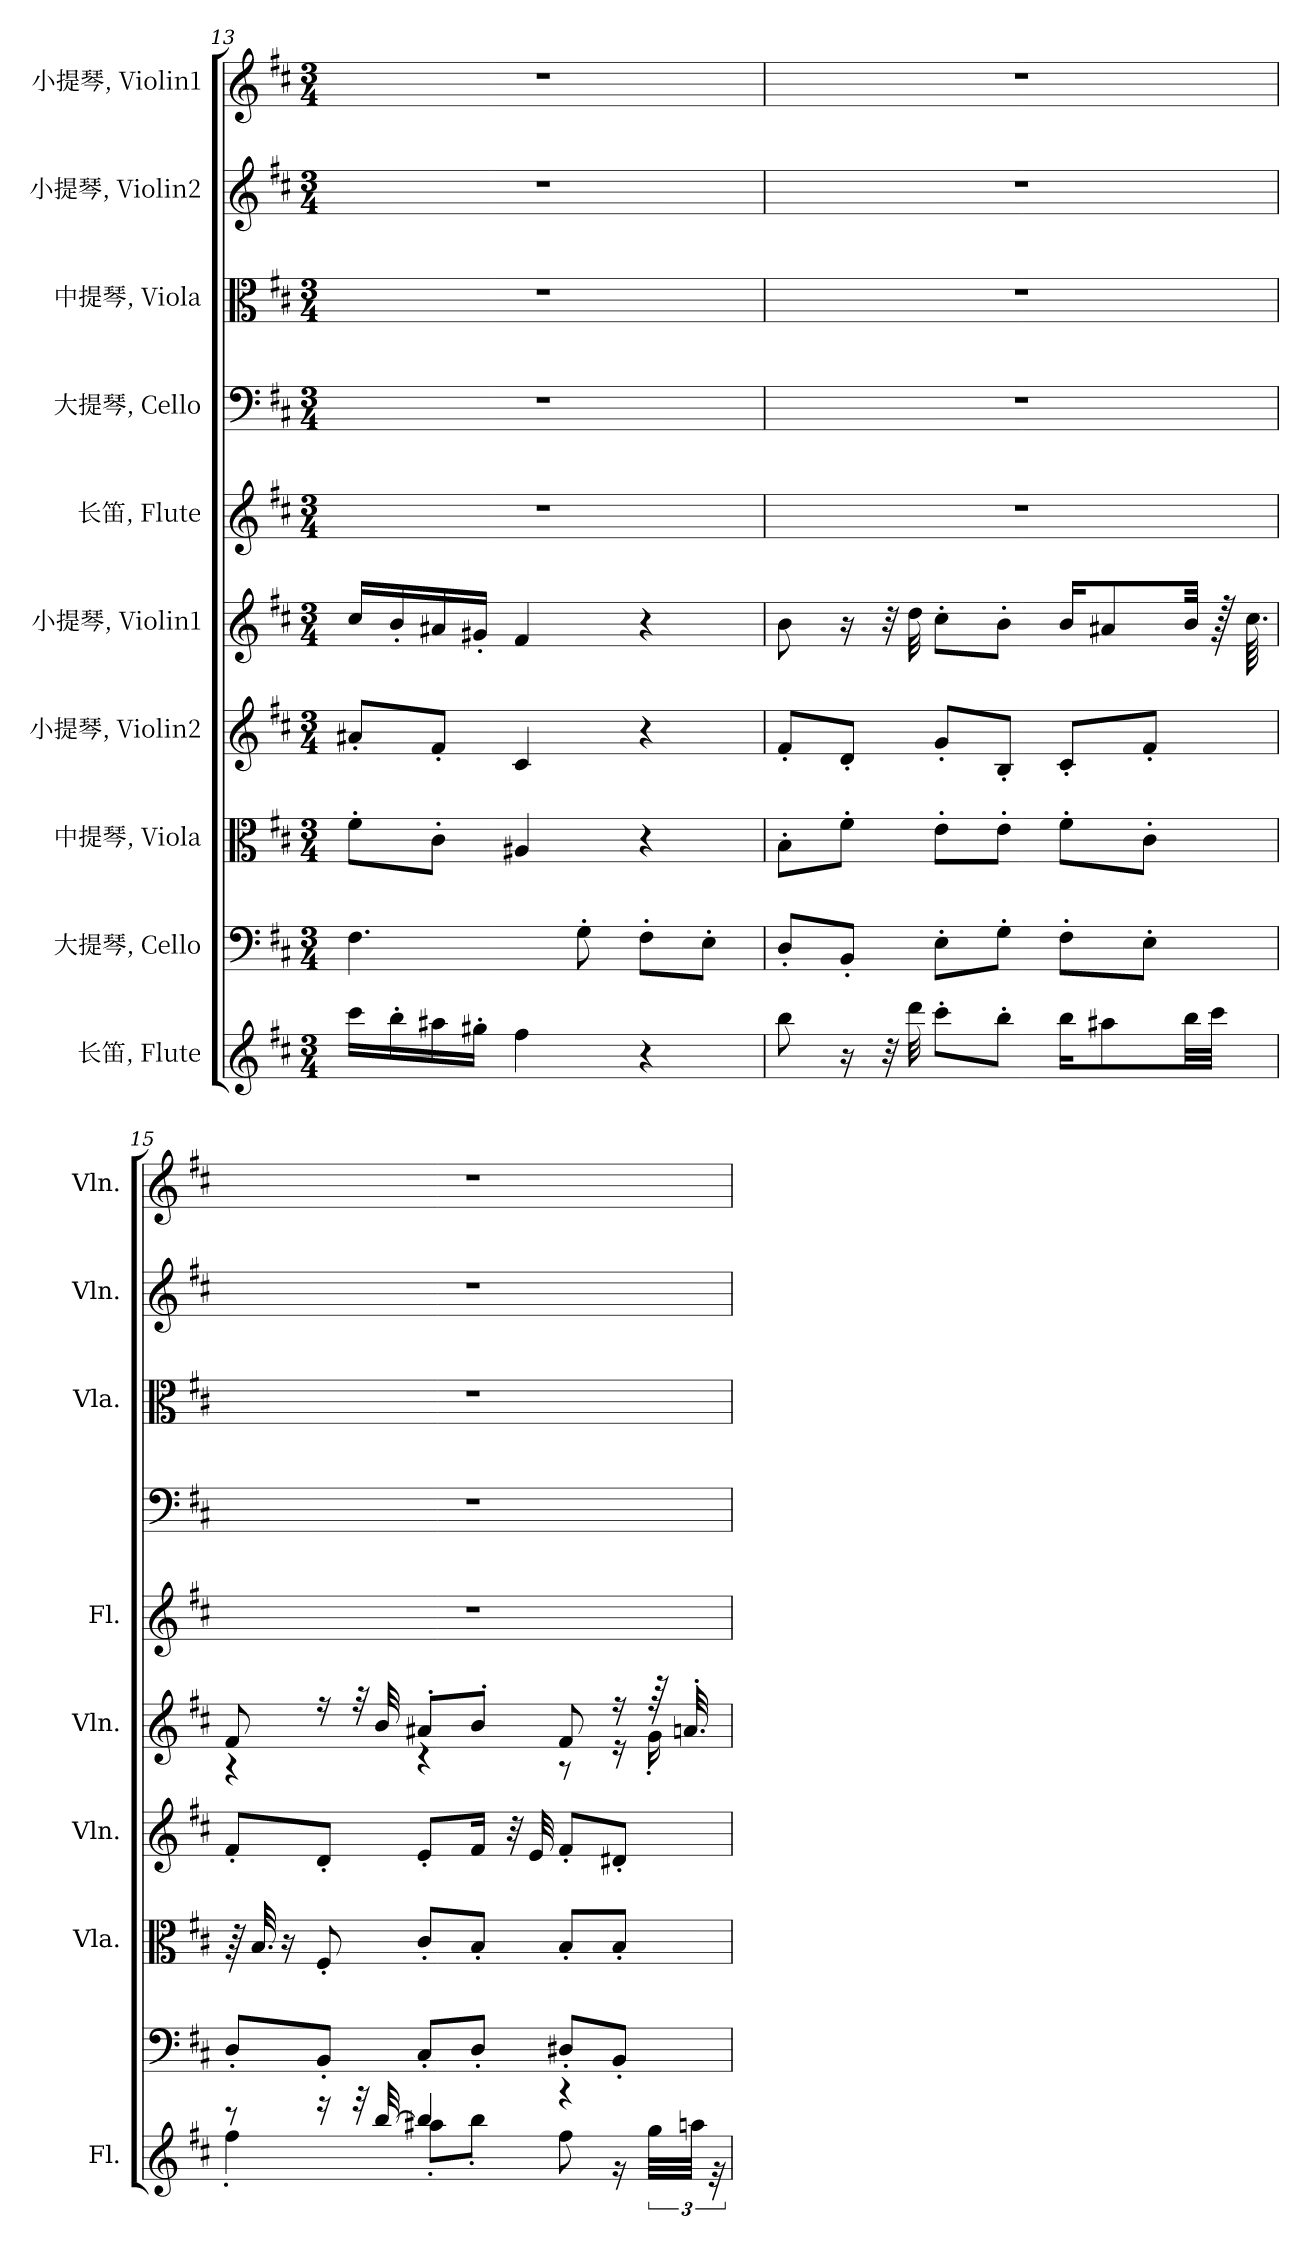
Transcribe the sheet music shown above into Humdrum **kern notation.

**kern	**kern	**kern	**kern	**kern	**kern	**kern	**kern	**kern	**kern
*part10	*part9	*part8	*part7	*part6	*part5	*part4	*part3	*part2	*part1
*staff10	*staff9	*staff8	*staff7	*staff6	*staff5	*staff4	*staff3	*staff2	*staff1
*I"长笛, Flute	*I"大提琴, Cello	*I"中提琴, Viola	*I"小提琴, Violin2	*I"小提琴, Violin1	*I"长笛, Flute	*I"大提琴, Cello	*I"中提琴, Viola	*I"小提琴, Violin2	*I"小提琴, Violin1
*I'Fl.	*	*I'Vla.	*I'Vln.	*I'Vln.	*I'Fl.	*	*I'Vla.	*I'Vln.	*I'Vln.
*clefG2	*clefF4	*clefC3	*clefG2	*clefG2	*clefG2	*clefF4	*clefC3	*clefG2	*clefG2
*k[f#c#]	*k[f#c#]	*k[f#c#]	*k[f#c#]	*k[f#c#]	*k[f#c#]	*k[f#c#]	*k[f#c#]	*k[f#c#]	*k[f#c#]
*M3/4	*M3/4	*M3/4	*M3/4	*M3/4	*M3/4	*M3/4	*M3/4	*M3/4	*M3/4
=13	=13	=13	=13	=13	=13	=13	=13	=13	=13
16ccc#\LL	4.F#\	8f#'\L	8a#X'/L	16cc#/LL	2.r	2.r	2.r	2.r	2.r
16bb'\	.	.	.	16b'/	.	.	.	.	.
16aa#X\	.	8c#'\J	8f#'/J	16a#X/	.	.	.	.	.
16gg#X'\JJ	.	.	.	16g#X'/JJ	.	.	.	.	.
4ff#\	.	4A#X/	4c#/	4f#/	.	.	.	.	.
.	8G'\	.	.	.	.	.	.	.	.
4r	8F#'\L	4r	4r	4r	.	.	.	.	.
.	8E'\J	.	.	.	.	.	.	.	.
=14	=14	=14	=14	=14	=14	=14	=14	=14	=14
8bb\	8D'/L	8B'\L	8f#'/L	8b\	2.r	2.r	2.r	2.r	2.r
16r	8BB'/J	8f#'\J	8d'/J	16r	.	.	.	.	.
32r	.	.	.	32r	.	.	.	.	.
32ddd\	.	.	.	32dd\	.	.	.	.	.
8ccc#'\L	8E'\L	8e'\L	8g'/L	8cc#'\L	.	.	.	.	.
8bb'\J	8G'\J	8e'\J	8B'/J	8b'\J	.	.	.	.	.
16bb\KL	8F#'\L	8f#'\L	8c#'/L	16b/KL	.	.	.	.	.
8aa#X\	.	.	.	8a#X/	.	.	.	.	.
.	8E'\J	8c#'\J	8f#'/J	.	.	.	.	.	.
32bb\LL	.	.	.	32b/Jkk	.	.	.	.	.
32ccc#\JJJ	.	.	.	128r	.	.	.	.	.
.	.	.	.	64.cc#\	.	.	.	.	.
!!LO:PB:g=z
=15	=15	=15	=15	=15	=15	=15	=15	=15	=15
*^	*	*	*	*^	*	*	*	*	*
8r	4ff#'\	8D'/L	64r	8f#'/L	8f#/	4r	2.r	2.r	2.r	2.r	2.r
.	.	.	32.B/	.	.	.	.	.	.	.	.
.	.	.	16r	.	.	.	.	.	.	.	.
16r	.	8BB'/J	8F#'/	8d'/J	16r	.	.	.	.	.	.
32r	.	.	.	.	32r	.	.	.	.	.	.
[32bb/	.	.	.	.	32b/	.	.	.	.	.	.
4bb/]	8aa#X'\L	8C#'/L	8c#'/L	8e'/L	8a#X'/L	4r	.	.	.	.	.
.	8bb'\J	8D'/J	8B'/J	16f#/Jk	8b'/J	.	.	.	.	.	.
.	.	.	.	32r	.	.	.	.	.	.	.
.	.	.	.	32e/	.	.	.	.	.	.	.
4r	8ff#\	8D#X'/L	8B'/L	8f#'/L	8f#/	8r	.	.	.	.	.
.	16r	8BB'/J	8B'/J	8d#X'/J	16r	16r	.	.	.	.	.
.	48gg\LLL	.	.	.	64r	16g'\	.	.	.	.	.
.	.	.	.	.	32.an'/	.	.	.	.	.	.
.	48aan\JJJ	.	.	.	.	.	.	.	.	.	.
.	48r	.	.	.	.	.	.	.	.	.	.
*v	*v	*	*	*	*v	*v	*	*	*	*	*
=	=	=	=	=	=	=	=	=	=
*-	*-	*-	*-	*-	*-	*-	*-	*-	*-
